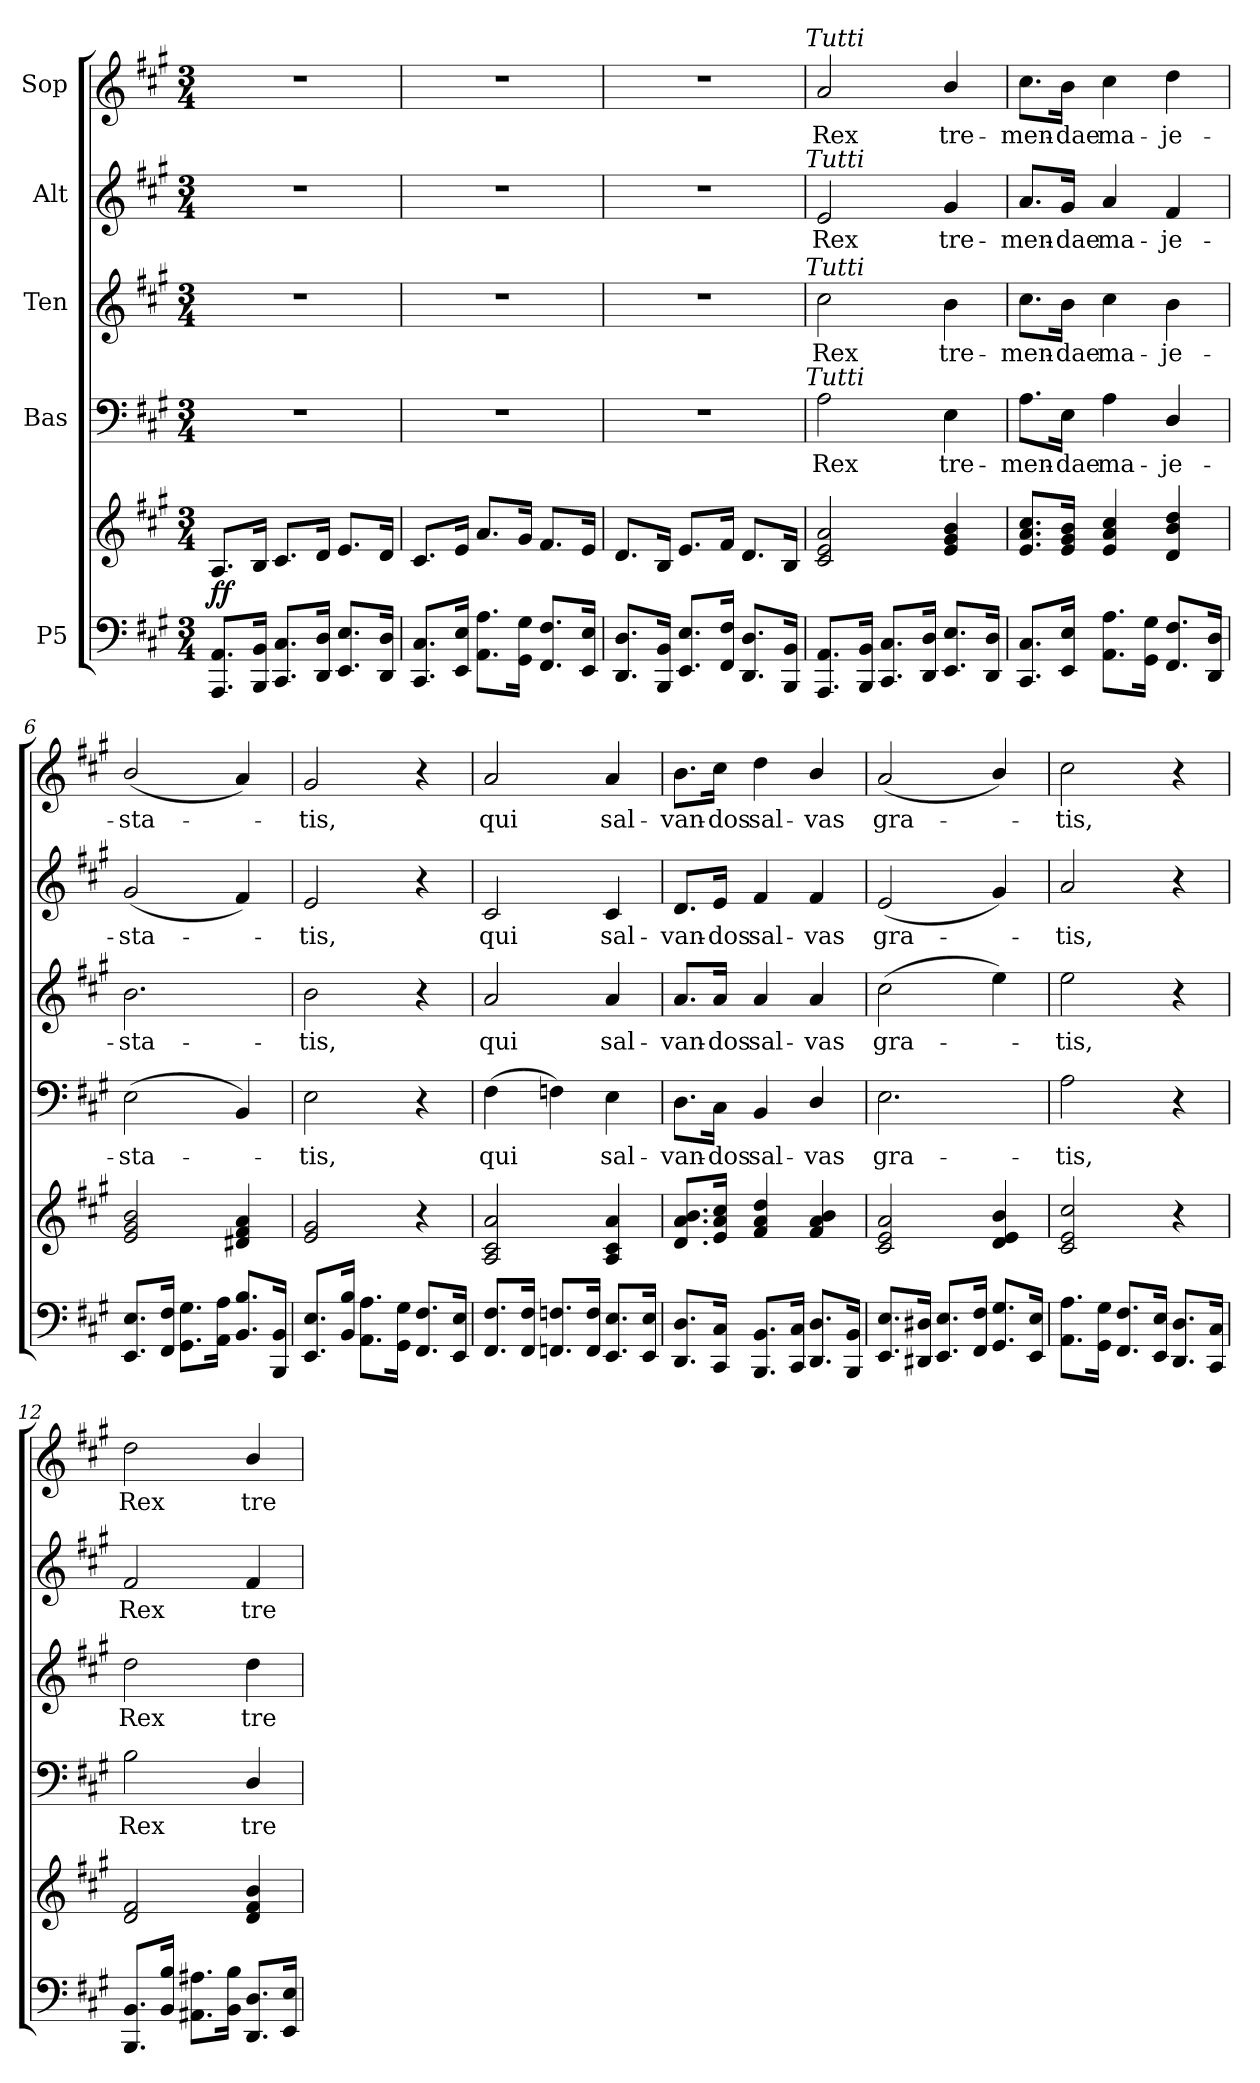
**kern	**kern	**dynam	**kern	**text	**kern	**text	**kern	**text	**kern	**text
*part5	*part5	*part5	*part4	*part4	*part3	*part3	*part2	*part2	*part1	*part1
*staff6	*staff5	*staff5/6	*staff4	*staff4	*staff3	*staff3	*staff2	*staff2	*staff1	*staff1
*I"P5	*	*	*I"Bas	*	*I"Ten	*	*I"Alt	*	*I"Sop	*
*clefF4	*clefG2	*	*clefF4	*	*clefG2	*	*clefG2	*	*clefG2	*
*	*	*	*	*	*ITrd7c12	*	*	*	*	*
*k[f#c#g#]	*k[f#c#g#]	*	*k[f#c#g#]	*	*k[f#c#g#]	*	*k[f#c#g#]	*	*k[f#c#g#]	*
*A:	*A:	*	*A:	*	*A:	*	*A:	*	*A:	*
*M3/4	*M3/4	*	*M3/4	*	*M3/4	*	*M3/4	*	*M3/4	*
*MM80	*MM80	*	*MM80	*	*MM80	*	*MM80	*	*MM80	*
=1	=1	=1	=1	=1	=1	=1	=1	=1	=1	=1
!	!	!LO:DY:b	!	!	!	!	!	!	!	!
8.AAA/ 8.AA/L	8.A/L	ff	2.r	.	2.r	.	2.r	.	2.r	.
16BBB/ 16BB/Jk	16B/Jk	.	.	.	.	.	.	.	.	.
8.CC#/ 8.C#/L	8.c#/L	.	.	.	.	.	.	.	.	.
16DD/ 16D/Jk	16d/Jk	.	.	.	.	.	.	.	.	.
8.EE/ 8.E/L	8.e/L	.	.	.	.	.	.	.	.	.
16DD/ 16D/Jk	16d/Jk	.	.	.	.	.	.	.	.	.
=2	=2	=2	=2	=2	=2	=2	=2	=2	=2	=2
8.CC#/ 8.C#/L	8.c#/L	.	2.r	.	2.r	.	2.r	.	2.r	.
16EE/ 16E/Jk	16e/Jk	.	.	.	.	.	.	.	.	.
8.AA\ 8.A\L	8.a/L	.	.	.	.	.	.	.	.	.
16GG#\ 16G#\Jk	16g#/Jk	.	.	.	.	.	.	.	.	.
8.FF#/ 8.F#/L	8.f#/L	.	.	.	.	.	.	.	.	.
16EE/ 16E/Jk	16e/Jk	.	.	.	.	.	.	.	.	.
=3	=3	=3	=3	=3	=3	=3	=3	=3	=3	=3
8.DD/ 8.D/L	8.d/L	.	2.r	.	2.r	.	2.r	.	2.r	.
16BBB/ 16BB/Jk	16B/Jk	.	.	.	.	.	.	.	.	.
8.EE/ 8.E/L	8.e/L	.	.	.	.	.	.	.	.	.
16FF#/ 16F#/Jk	16f#/Jk	.	.	.	.	.	.	.	.	.
8.DD/ 8.D/L	8.d/L	.	.	.	.	.	.	.	.	.
16BBB/ 16BB/Jk	16B/Jk	.	.	.	.	.	.	.	.	.
!	!	!	!	!	!	!	!	!	!LO:TX:a:i:t=Tutti	!
!	!	!	!	!	!	!	!LO:TX:a:i:t=Tutti	!	!	!
!	!	!	!	!	!LO:TX:a:i:t=Tutti	!	!	!	!	!
!	!	!	!LO:TX:a:i:t=Tutti	!	!	!	!	!	!	!
=4	=4	=4	=4	=4	=4	=4	=4	=4	=4	=4
!	!	!	!	!LO:LY:b	!	!LO:LY:b	!	!LO:LY:b	!	!LO:LY:b
8.AAA/ 8.AA/L	2c#/ 2e/ 2a/	.	2A\	Rex	2c#\	Rex	2e/	Rex	2a/	Rex
16BBB/ 16BB/Jk	.	.	.	.	.	.	.	.	.	.
8.CC#/ 8.C#/L	.	.	.	.	.	.	.	.	.	.
16DD/ 16D/Jk	.	.	.	.	.	.	.	.	.	.
!	!	!	!	!LO:LY:b	!	!LO:LY:b	!	!LO:LY:b	!	!LO:LY:b
8.EE/ 8.E/L	4e/ 4g#/ 4b/	.	4E\	tre-	4B\	tre-	4g#/	tre-	4b/	tre-
16DD/ 16D/Jk	.	.	.	.	.	.	.	.	.	.
=5	=5	=5	=5	=5	=5	=5	=5	=5	=5	=5
!	!	!	!	!LO:LY:b	!	!LO:LY:b	!	!LO:LY:b	!	!LO:LY:b
8.CC#/ 8.C#/L	8.e/ 8.a/ 8.cc#/L	.	8.A\L	-men-	8.c#\L	-men-	8.a/L	-men-	8.cc#\L	-men-
!	!	!	!	!LO:LY:b	!	!LO:LY:b	!	!LO:LY:b	!	!LO:LY:b
16EE/ 16E/Jk	16e/ 16g#/ 16b/Jk	.	16E\Jk	-dae	16B\Jk	-dae	16g#/Jk	-dae	16b\Jk	-dae
!	!	!	!	!LO:LY:b	!	!LO:LY:b	!	!LO:LY:b	!	!LO:LY:b
8.AA\ 8.A\L	4e/ 4a/ 4cc#/	.	4A\	ma-	4c#\	ma-	4a/	ma-	4cc#\	ma-
16GG#\ 16G#\Jk	.	.	.	.	.	.	.	.	.	.
!	!	!	!	!LO:LY:b	!	!LO:LY:b	!	!LO:LY:b	!	!LO:LY:b
8.FF#/ 8.F#/L	4d/ 4b/ 4dd/	.	4D/	-je-	4B\	-je-	4f#/	-je-	4dd\	-je-
16DD/ 16D/Jk	.	.	.	.	.	.	.	.	.	.
=6	=6	=6	=6	=6	=6	=6	=6	=6	=6	=6
!	!	!	!	!LO:LY:b	!	!LO:LY:b	!	!LO:LY:b	!	!LO:LY:b
8.EE/ 8.E/L	2e/ 2g#/ 2b/	.	(>2E\	-sta-	2.B\	-sta-	(<2g#/	-sta-	(<2b/	-sta-
16FF#/ 16F#/Jk	.	.	.	.	.	.	.	.	.	.
8.GG#\ 8.G#\L	.	.	.	.	.	.	.	.	.	.
16AA\ 16A\Jk	.	.	.	.	.	.	.	.	.	.
8.BB/ 8.B/L	4d#X/ 4f#/ 4a/	.	4BB/)	.	.	.	4f#/)	.	4a/)	.
16BBB/ 16BB/Jk	.	.	.	.	.	.	.	.	.	.
=7	=7	=7	=7	=7	=7	=7	=7	=7	=7	=7
!	!	!	!	!LO:LY:b	!	!LO:LY:b	!	!LO:LY:b	!	!LO:LY:b
8.EE/ 8.E/L	2e/ 2g#/	.	2E\	-tis,	2B\	-tis,	2e/	-tis,	2g#/	-tis,
16BB/ 16B/Jk	.	.	.	.	.	.	.	.	.	.
8.AA\ 8.A\L	.	.	.	.	.	.	.	.	.	.
16GG#\ 16G#\Jk	.	.	.	.	.	.	.	.	.	.
8.FF#/ 8.F#/L	4r	.	4r	.	4r	.	4r	.	4r	.
16EE/ 16E/Jk	.	.	.	.	.	.	.	.	.	.
=8	=8	=8	=8	=8	=8	=8	=8	=8	=8	=8
!	!	!	!	!LO:LY:b	!	!LO:LY:b	!	!LO:LY:b	!	!LO:LY:b
8.FF#/ 8.F#/L	2A/ 2c#/ 2a/	.	(>4F#\	qui	2A/	qui	2c#/	qui	2a/	qui
16FF#/ 16F#/Jk	.	.	.	.	.	.	.	.	.	.
8.FFn/ 8.Fn/L	.	.	4Fn\)	.	.	.	.	.	.	.
16FF/ 16F/Jk	.	.	.	.	.	.	.	.	.	.
!	!	!	!	!LO:LY:b	!	!LO:LY:b	!	!LO:LY:b	!	!LO:LY:b
8.EE/ 8.E/L	4A/ 4c#/ 4a/	.	4E\	sal-	4A/	sal-	4c#/	sal-	4a/	sal-
16EE/ 16E/Jk	.	.	.	.	.	.	.	.	.	.
=9	=9	=9	=9	=9	=9	=9	=9	=9	=9	=9
!	!	!	!	!LO:LY:b	!	!LO:LY:b	!	!LO:LY:b	!	!LO:LY:b
8.DD/ 8.D/L	8.d/ 8.a/ 8.b/L	.	8.D\L	-van-	8.A/L	-van-	8.d/L	-van-	8.b\L	-van-
!	!	!	!	!LO:LY:b	!	!LO:LY:b	!	!LO:LY:b	!	!LO:LY:b
16CC#/ 16C#/Jk	16e/ 16a/ 16cc#/Jk	.	16C#\Jk	-dos	16A/Jk	-dos	16e/Jk	-dos	16cc#\Jk	-dos
!	!	!	!	!LO:LY:b	!	!LO:LY:b	!	!LO:LY:b	!	!LO:LY:b
8.BBB/ 8.BB/L	4f#/ 4a/ 4dd/	.	4BB/	sal-	4A/	sal-	4f#/	sal-	4dd\	sal-
16CC#/ 16C#/Jk	.	.	.	.	.	.	.	.	.	.
!	!	!	!	!LO:LY:b	!	!LO:LY:b	!	!LO:LY:b	!	!LO:LY:b
8.DD/ 8.D/L	4f#/ 4a/ 4b/	.	4D/	-vas	4A/	-vas	4f#/	-vas	4b/	-vas
16BBB/ 16BB/Jk	.	.	.	.	.	.	.	.	.	.
=10	=10	=10	=10	=10	=10	=10	=10	=10	=10	=10
!	!	!	!	!LO:LY:b	!	!LO:LY:b	!	!LO:LY:b	!	!LO:LY:b
8.EE/ 8.E/L	2c#/ 2e/ 2a/	.	2.E\	gra-	(<2c#\	gra-	(<2e/	gra-	(<2a/	gra-
16DD#X/ 16D#X/Jk	.	.	.	.	.	.	.	.	.	.
8.EE/ 8.E/L	.	.	.	.	.	.	.	.	.	.
16FF#/ 16F#/Jk	.	.	.	.	.	.	.	.	.	.
8.GG#/ 8.G#/L	4d/ 4e/ 4b/	.	.	.	4e\)	.	4g#/)	.	4b/)	.
16EE/ 16E/Jk	.	.	.	.	.	.	.	.	.	.
=11	=11	=11	=11	=11	=11	=11	=11	=11	=11	=11
!	!	!	!	!LO:LY:b	!	!LO:LY:b	!	!LO:LY:b	!	!LO:LY:b
8.AA\ 8.A\L	2c#/ 2e/ 2cc#/	.	2A\	-tis,	2e\	-tis,	2a/	-tis,	2cc#\	-tis,
16GG#\ 16G#\Jk	.	.	.	.	.	.	.	.	.	.
8.FF#/ 8.F#/L	.	.	.	.	.	.	.	.	.	.
16EE/ 16E/Jk	.	.	.	.	.	.	.	.	.	.
8.DD/ 8.D/L	4r	.	4r	.	4r	.	4r	.	4r	.
16CC#/ 16C#/Jk	.	.	.	.	.	.	.	.	.	.
=12	=12	=12	=12	=12	=12	=12	=12	=12	=12	=12
!	!	!	!	!LO:LY:b	!	!LO:LY:b	!	!LO:LY:b	!	!LO:LY:b
8.BBB/ 8.BB/L	2d/ 2f#/	.	2B\	Rex	2d\	Rex	2f#/	Rex	2dd\	Rex
16BB/ 16B/Jk	.	.	.	.	.	.	.	.	.	.
8.AA#X\ 8.A#X\L	.	.	.	.	.	.	.	.	.	.
16BB\ 16B\Jk	.	.	.	.	.	.	.	.	.	.
!	!	!	!	!LO:LY:b	!	!LO:LY:b	!	!LO:LY:b	!	!LO:LY:b
8.DD/ 8.D/L	4d/ 4f#/ 4b/	.	4D/	tre-	4d\	tre-	4f#/	tre-	4b/	tre-
16EE/ 16E/Jk	.	.	.	.	.	.	.	.	.	.
=	=	=	=	=	=	=	=	=	=	=
*-	*-	*-	*-	*-	*-	*-	*-	*-	*-	*-
